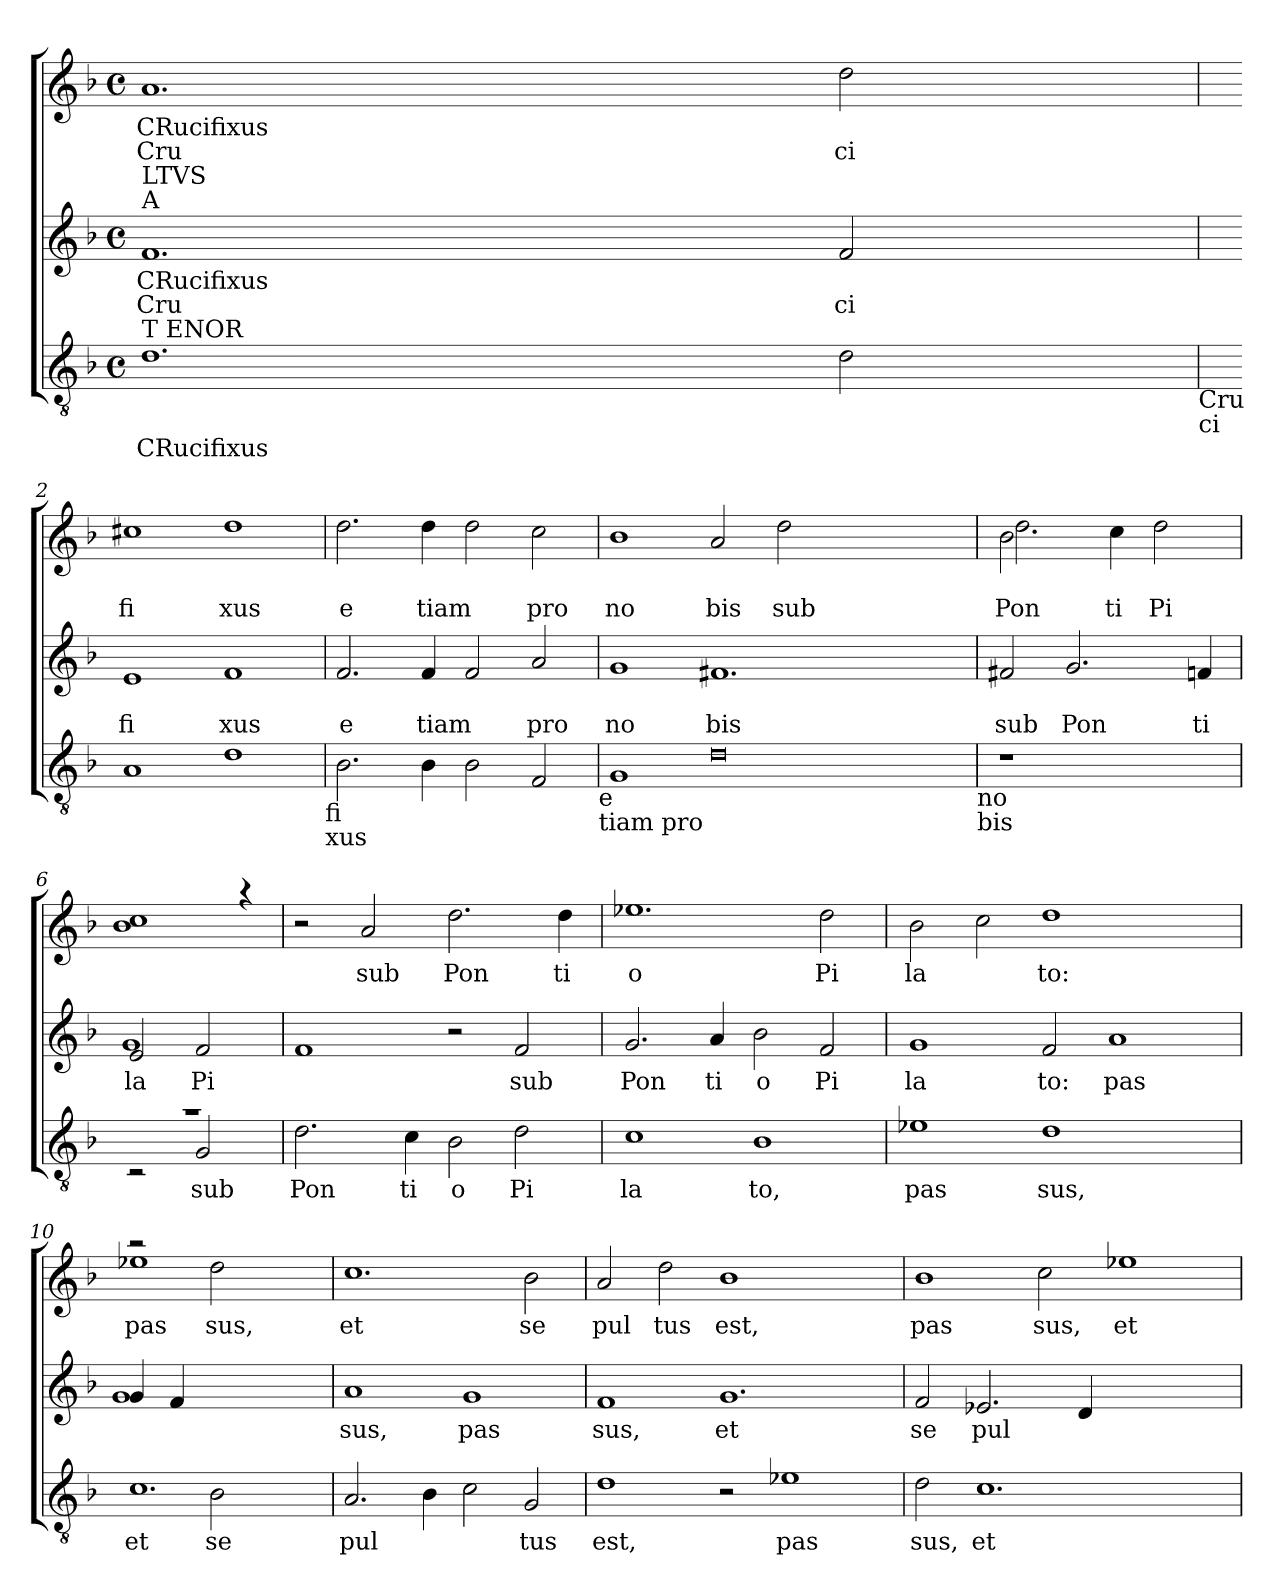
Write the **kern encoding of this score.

**kern	**text	**kern	**text	**text	**kern	**text	**text
*part3	*part3	*part2	*part2	*part2	*part1	*part1	*part1
*staff3	*staff3	*staff2	*staff2	*staff2	*staff1	*staff1	*staff1
*clefGv2	*	*clefG2	*	*	*clefG2	*	*
*k[b-]	*	*k[b-]	*	*	*k[b-]	*	*
*F:	*	*F:	*	*	*F:	*	*
*M4/4	*	*M4/4	*	*	*M4/4	*	*
*met(c)	*	*met(c)	*	*	*met(c)	*	*
=1	=1	=1	=1	=1	=1	=1	=1
!	!	!LO:TX:a:t=A	!	!	!	!	!
!	!	!LO:TX:t=LTVS	!	!	!	!	!
!LO:TX:a:t=T ENOR	!	!	!	!	!	!	!
!	!LO:LY:b:rj	!	!LO:LY:b:rj	!LO:LY:b:rj	!	!LO:LY:b:rj	!LO:LY:b:rj
1.d	CRucifixus	1.f	CRucifixus	Cru	1.a	CRucifixus	Cru
!	!	!	!	!LO:LY:b	!	!	!LO:LY:b
2d\	.	2f/	.	ci	2dd\	.	ci
!LO:TX:b:t=Cru	!	!	!	!	!	!	!
!LO:TX:b:t=ci	!	!	!	!	!	!	!
=2	=2	=2	=2	=2	=2	=2	=2
!	!	!	!	!LO:LY:b	!	!	!LO:LY:b
1A	.	1e	.	fi	1cc#X	.	fi
!	!	!	!	!LO:LY:b	!	!	!LO:LY:b
1d	.	1f	.	xus	1dd	.	xus
!LO:TX:b:t=fi	!	!	!	!	!	!	!
!LO:TX:b:t=xus	!	!	!	!	!	!	!
=3	=3	=3	=3	=3	=3	=3	=3
!	!	!	!	!LO:LY:b	!	!	!LO:LY:b
2.B-\	.	2.f/	.	e	2.dd\	.	e
!	!	!	!	!LO:LY:b	!	!	!LO:LY:b
4B-\	.	4f/	.	tiam	4dd\	.	tiam
2B-\	.	2f/	.	.	2dd\	.	.
!	!	!	!	!LO:LY:b	!	!	!LO:LY:b
2F/	.	2a/	.	pro	2cc\	.	pro
!LO:TX:b:t=e	!	!	!	!	!	!	!
!LO:TX:b:t=tiam pro	!	!	!	!	!	!	!
=4	=4	=4	=4	=4	=4	=4	=4
!	!	!	!	!LO:LY:b	!	!	!LO:LY:b
1G	.	1g	.	no	1b-	.	no
!	!	!	!	!LO:LY:b	!	!	!LO:LY:b
0d	.	1.f#X	.	bis	2a/	.	bis
!	!	!	!	!	!	!	!LO:LY:b
.	.	.	.	.	2dd\	.	sub
.	.	.	.	.	1ryy	.	.
.	.	2ryy	.	.	.	.	.
!LO:TX:b:t=no	!	!	!	!	!	!	!
!LO:TX:b:t=bis	!	!	!	!	!	!	!
=5	=5	=5	=5	=5	=5	=5	=5
!LO:N:vis=1	!	!	!	!LO:LY:b	!	!	!LO:LY:b
*	*	*	*	*	*^	*	*
!	!	!	!	!	!	!	!	!LO:LY:b
1r	.	2f#/	.	sub	2b-\	2.dd\	.	Pon
!	!	!	!	!LO:LY:b	!	!	!	!
.	.	2.g/	.	Pon	1ryy	.	.	.
!	!	!	!	!	!	!	!	!LO:LY:b
.	.	.	.	.	.	4cc\	.	ti
!	!	!	!	!	!	!	!	!LO:LY:b
2ryy	.	.	.	.	.	2dd\	.	Pi
!	!	!	!	!LO:LY:b	!	!	!	!
.	.	4fn/	.	ti	.	.	.	.
!!LO:LB:g=z	!!
=6	=6	=6	=6	=6	=6	=6	=6	=6
*^	*	*	*	*	*	*	*	*
!	!	!	!	!LO:LY:b	!	!	!	!	!
*	*	*	*^	*	*	*	*	*	*
!	!	!	!	!	!LO:LY:b	!	!	!	!	!
1ra	2rC	.	2e/	1g	la	.	2ryy	1b- 1cc	.	.
!	!	!LO:LY:b	!	!	!LO:LY:b	!	!	!	!	!
.	2G/	sub	2f/	.	Pi	.	4ryy	.	.	.
.	.	.	.	.	.	.	4raa	.	.	.
*v	*v	*	*	*	*	*	*v	*v	*	*
*	*	*v	*v	*	*	*	*	*
=7	=7	=7	=7	=7	=7	=7	=7
!	!LO:LY:b	!	!	!	!	!	!
2.d\	Pon	1f	.	.	2r	.	.
!	!	!	!	!	!	!LO:LY:b	!
.	.	.	.	.	2a/	sub	.
!	!LO:LY:b	!	!	!	!	!	!
4c\	ti	.	.	.	.	.	.
!	!LO:LY:b	!	!	!	!	!LO:LY:b	!
2B-\	o	2r	.	.	2.dd\	Pon	.
!	!LO:LY:b	!	!LO:LY:b	!	!	!	!
2d\	Pi	2f/	sub	.	.	.	.
!	!	!	!	!	!	!LO:LY:b	!
.	.	.	.	.	4dd\	ti	.
=8	=8	=8	=8	=8	=8	=8	=8
!	!LO:LY:b	!	!LO:LY:b	!	!	!LO:LY:b	!
1c	la	2.g/	Pon	.	1.ee-X	o	.
!	!	!	!LO:LY:b	!	!	!	!
.	.	4a/	ti	.	.	.	.
!	!LO:LY:b	!	!LO:LY:b	!	!	!	!
1B-	to,	2b-\	o	.	.	.	.
!	!	!	!LO:LY:b	!	!	!LO:LY:b	!
.	.	2f/	Pi	.	2dd\	Pi	.
=9	=9	=9	=9	=9	=9	=9	=9
!	!LO:LY:b	!	!LO:LY:b	!	!	!LO:LY:b	!
1e-	pas	1g	la	.	2b-\	la	.
.	.	.	.	.	2cc\	.	.
!	!LO:LY:b	!	!LO:LY:b	!	!	!LO:LY:b	!
1d	sus,	2f/	to:	.	1dd	to:	.
!	!	!	!LO:LY:b	!	!	!	!
.	.	1a	pas	.	.	.	.
2ryy	.	.	.	.	2ryy	.	.
=10	=10	=10	=10	=10	=10	=10	=10
!	!LO:LY:b	!	!	!	!	!LO:LY:b	!
*^	*	*^	*	*	*^	*	*
1.c	2ryy	et	4g/	1g	.	.	2raa	1ee-X	pas	.
.	.	.	4f/	.	.	.	.	.	.	.
!	!	!LO:LY:b	!	!	!	!	!	!	!LO:LY:b	!
.	2B-\	se	2ryy	.	.	.	2dd\	.	sus,	.
.	2ryy	.	2ryy	2ryy	.	.	2ryy	2ryy	.	.
!!LO:LB:g=z
=11	=11	=11	=11	=11	=11	=11	=11	=11	=11	=11
!	!	!LO:LY:b	!	!	!LO:LY:b	!	!	!	!LO:LY:b	!
*v	*v	*	*	*	*	*	*v	*v	*	*
*	*	*v	*v	*	*	*	*	*
2.A/	pul	1a	sus,	.	1.cc	et	.
4B-\	.	.	.	.	.	.	.
!	!	!	!LO:LY:b	!	!	!	!
2c\	.	1g	pas	.	.	.	.
!	!LO:LY:b	!	!	!	!	!LO:LY:b	!
2G/	tus	.	.	.	2b-\	se	.
=12	=12	=12	=12	=12	=12	=12	=12
!	!LO:LY:b	!	!LO:LY:b	!	!	!LO:LY:b	!
1d	est,	1f	sus,	.	2a/	pul	.
!	!	!	!	!	!	!LO:LY:b	!
.	.	.	.	.	2dd\	tus	.
!	!	!	!LO:LY:b	!	!	!LO:LY:b	!
2r	.	1.g	et	.	1b-	est,	.
!	!LO:LY:b	!	!	!	!	!	!
1e-X	pas	.	.	.	.	.	.
.	.	.	.	.	2ryy	.	.
=13	=13	=13	=13	=13	=13	=13	=13
!	!LO:LY:b	!	!LO:LY:b	!	!	!LO:LY:b	!
2d\	sus,	2f/	se	.	1b-	pas	.
!	!LO:LY:b	!	!LO:LY:b	!	!	!	!
1.c	et	2.e-X/	pul	.	.	.	.
!	!	!	!	!	!	!LO:LY:b	!
.	.	.	.	.	2cc\	sus,	.
.	.	4d/	.	.	.	.	.
!	!	!	!	!	!	!LO:LY:b	!
.	.	1ryy	.	.	1ee-X	et	.
2ryy	.	.	.	.	.	.	.
=	=	=	=	=	=	=	=
*-	*-	*-	*-	*-	*-	*-	*-
